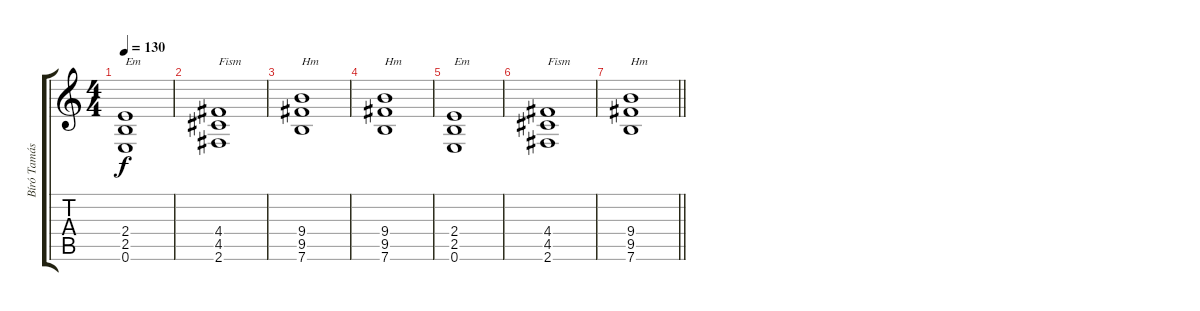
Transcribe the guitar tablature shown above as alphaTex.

\track ("Bíró Tamás-Lead1" "Bíró Tamás") {instrument distortionguitar}
\staff {score tabs}
\tuning (E4 B3 G3 D3 A2 E2) {hide}
\ts (4 4)
\tempo 130
\clef g2
\ks c
(2.4 2.5 0.6).1{txt "Em" dy f} |
(4.4 4.5 2.6).1{txt "Fism"} |
(9.4 9.5 7.6).1{txt "Hm"} |
(9.4 9.5 7.6).1{txt "Hm"} |
(2.4 2.5 0.6).1{txt "Em"} |
(4.4 4.5 2.6).1{txt "Fism"} |
\barLineRight lightlight
(9.4 9.5 7.6).1{txt "Hm"}
